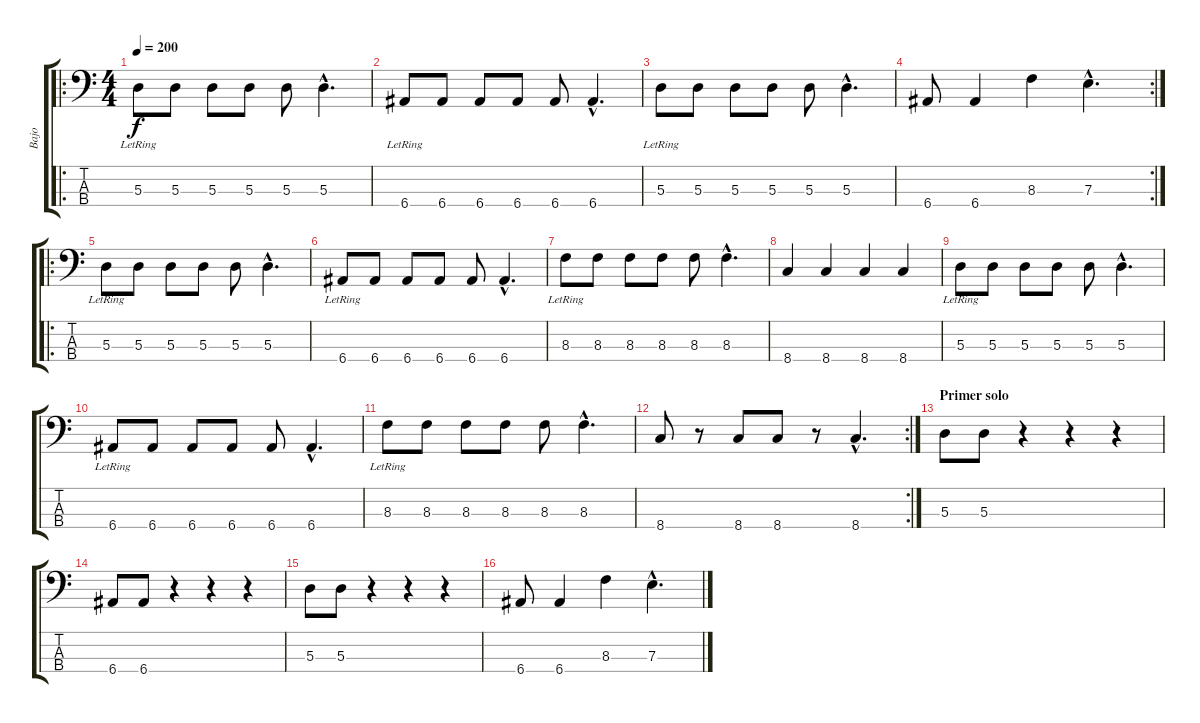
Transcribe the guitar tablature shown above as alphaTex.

\track ("Bajo" "Bajo") {instrument electricbassfinger}
\staff {score tabs}
\tuning (G2 D2 A1 E1) {hide}
\ro
\ts (4 4)
\tempo 200
\clef f4
\ks c
5.3{lr}.8{dy f} 5.3.8 5.3.8 5.3.8 5.3.8 5.3{hac}.4{d} |
6.4{lr}.8 6.4.8 6.4.8 6.4.8 6.4.8 6.4{hac}.4{d} |
5.3{lr}.8 5.3.8 5.3.8 5.3.8 5.3.8 5.3{hac}.4{d} |
\rc 2
6.4.8 6.4.4 8.3.4 7.3{hac}.4{d} |
\ro
5.3{lr}.8 5.3.8 5.3.8 5.3.8 5.3.8 5.3{hac}.4{d} |
6.4{lr}.8 6.4.8 6.4.8 6.4.8 6.4.8 6.4{hac}.4{d} |
8.3{lr}.8 8.3.8 8.3.8 8.3.8 8.3.8 8.3{hac}.4{d} |
8.4.4 8.4.4 8.4.4 8.4.4 |
5.3{lr}.8 5.3.8 5.3.8 5.3.8 5.3.8 5.3{hac}.4{d} |
6.4{lr}.8 6.4.8 6.4.8 6.4.8 6.4.8 6.4{hac}.4{d} |
8.3{lr}.8 8.3.8 8.3.8 8.3.8 8.3.8 8.3{hac}.4{d} |
\rc 2
8.4.8 r.8 8.4.8 8.4.8 r.8 8.4{hac}.4{d} |
\section ("" "Primer solo")
5.3.8 5.3.8 r.4 r.4 r.4 |
6.4.8 6.4.8 r.4 r.4 r.4 |
5.3.8 5.3.8 r.4 r.4 r.4 |
6.4.8 6.4.4 8.3.4 7.3{hac}.4{d}
